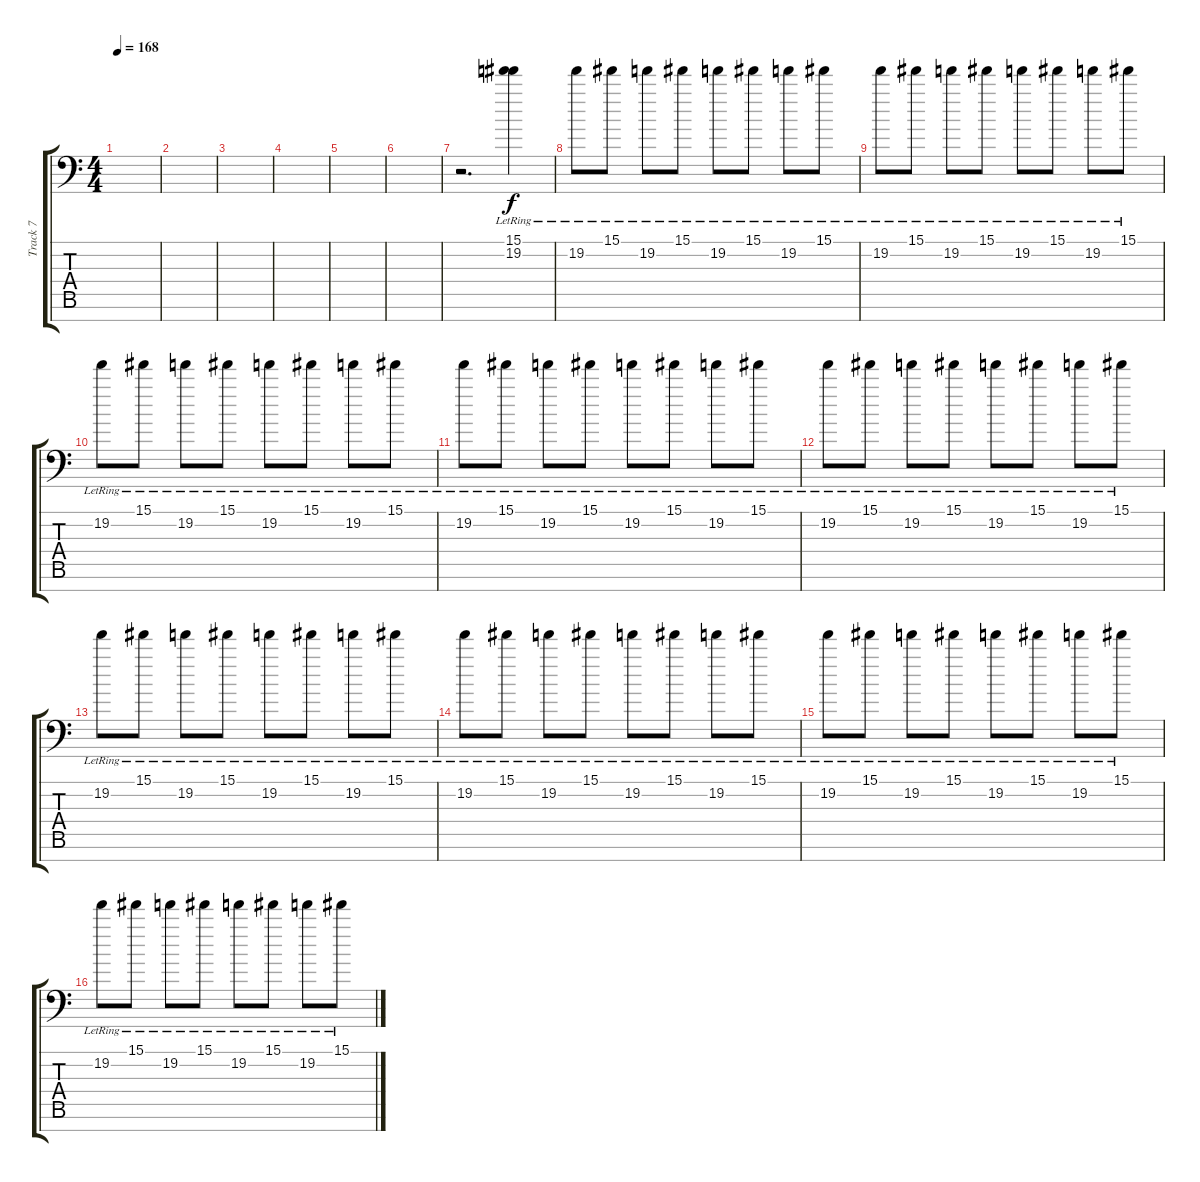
\track ("Track 7" "Track 7") {instrument overdrivenguitar}
\staff {score tabs}
\tuning (Eb4 Bb3 Gb3 Db3 Ab2 Eb2 Bb1) {hide}
\ts (4 4)
\tempo 168
\clef f4
\ks c
|
|
|
|
|
|
r.2{d} (15.1{lr} 19.2{lr}).4 |
19.2{lr}.8 15.1{lr}.8 19.2{lr}.8 15.1{lr}.8 19.2{lr}.8 15.1{lr}.8 19.2{lr}.8 15.1{lr}.8 |
19.2{lr}.8 15.1{lr}.8 19.2{lr}.8 15.1{lr}.8 19.2{lr}.8 15.1{lr}.8 19.2{lr}.8 15.1{lr}.8 |
19.2{lr}.8 15.1{lr}.8 19.2{lr}.8 15.1{lr}.8 19.2{lr}.8 15.1{lr}.8 19.2{lr}.8 15.1{lr}.8 |
19.2{lr}.8 15.1{lr}.8 19.2{lr}.8 15.1{lr}.8 19.2{lr}.8 15.1{lr}.8 19.2{lr}.8 15.1{lr}.8 |
19.2{lr}.8 15.1{lr}.8 19.2{lr}.8 15.1{lr}.8 19.2{lr}.8 15.1{lr}.8 19.2{lr}.8 15.1{lr}.8 |
19.2{lr}.8 15.1{lr}.8 19.2{lr}.8 15.1{lr}.8 19.2{lr}.8 15.1{lr}.8 19.2{lr}.8 15.1{lr}.8 |
19.2{lr}.8 15.1{lr}.8 19.2{lr}.8 15.1{lr}.8 19.2{lr}.8 15.1{lr}.8 19.2{lr}.8 15.1{lr}.8 |
19.2{lr}.8 15.1{lr}.8 19.2{lr}.8 15.1{lr}.8 19.2{lr}.8 15.1{lr}.8 19.2{lr}.8 15.1{lr}.8 |
19.2{lr}.8 15.1{lr}.8 19.2{lr}.8 15.1{lr}.8 19.2{lr}.8 15.1{lr}.8 19.2{lr}.8 15.1{lr}.8
